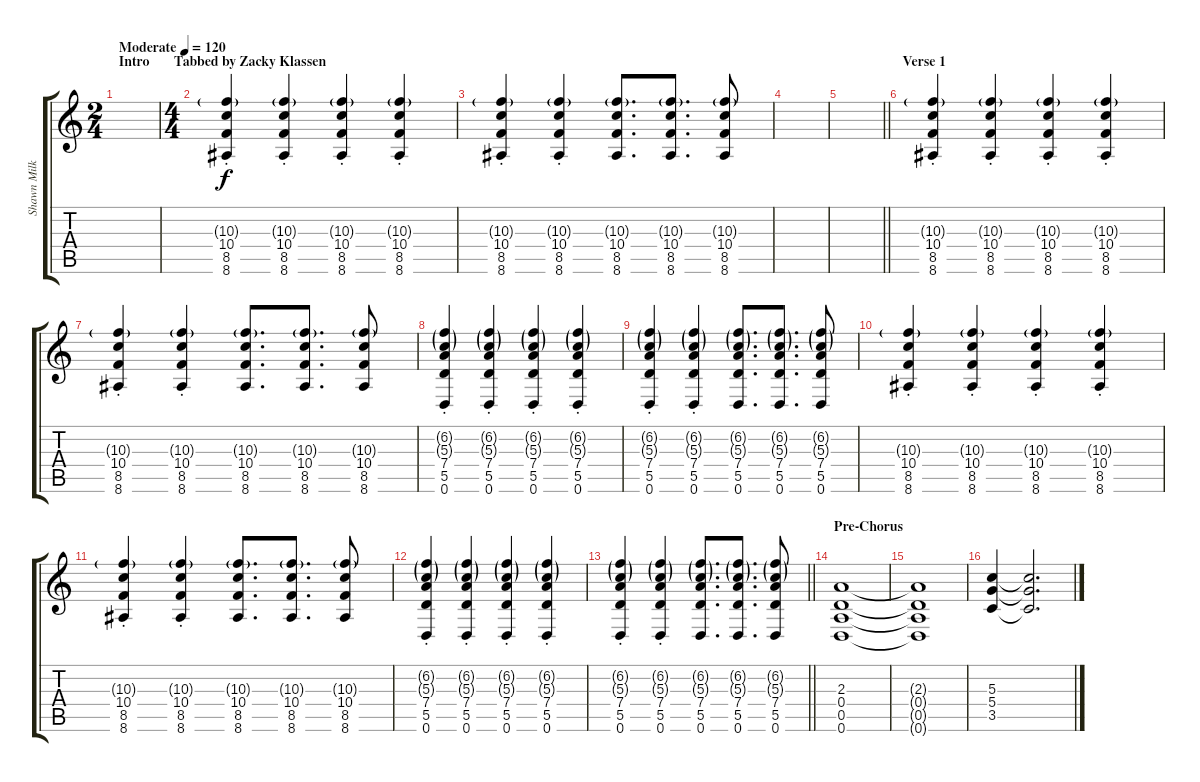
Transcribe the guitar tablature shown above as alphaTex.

\track ("Shawn Milke [Guitar]" "Shawn Milk") {instrument distortionguitar}
\staff {score tabs}
\tuning (E4 B3 G3 D3 A2 D2) {hide}
\ts (2 4)
\section ("" "Intro       Tabbed by Zacky Klassen")
\tempo (120 "Moderate")
\clef g2
\ks c
|
\ts (4 4)
(10.3{g st} 10.4{st} 8.5{st} 8.6{st}).4 (10.3{g st} 10.4{st} 8.5{st} 8.6{st}).4 (10.3{g st} 10.4{st} 8.5{st} 8.6{st}).4 (10.3{g st} 10.4{st} 8.5{st} 8.6{st}).4 |
(10.3{g st} 10.4{st} 8.5{st} 8.6{st}).4 (10.3{g st} 10.4{st} 8.5{st} 8.6{st}).4 (10.3{g} 10.4 8.5 8.6).8{d} (10.3{g} 10.4 8.5 8.6).8{d} (10.3{g} 10.4 8.5 8.6).8 |
|
\barLineRight lightlight
|
\section ("" "Verse 1")
(10.3{g st} 10.4{st} 8.5{st} 8.6{st}).4{balance 0} (10.3{g st} 10.4{st} 8.5{st} 8.6{st}).4 (10.3{g st} 10.4{st} 8.5{st} 8.6{st}).4 (10.3{g st} 10.4{st} 8.5{st} 8.6{st}).4 |
(10.3{g st} 10.4{st} 8.5{st} 8.6{st}).4 (10.3{g st} 10.4{st} 8.5{st} 8.6{st}).4 (10.3{g} 10.4 8.5 8.6).8{d} (10.3{g} 10.4 8.5 8.6).8{d} (10.3{g} 10.4 8.5 8.6).8 |
(6.2{g st} 5.3{g st} 7.4{st} 5.5{st} 0.6{st}).4 (6.2{g st} 5.3{g st} 7.4{st} 5.5{st} 0.6{st}).4 (6.2{g st} 5.3{g st} 7.4{st} 5.5{st} 0.6{st}).4 (6.2{g st} 5.3{g st} 7.4{st} 5.5{st} 0.6{st}).4 |
(6.2{g st} 5.3{g st} 7.4{st} 5.5{st} 0.6{st}).4 (6.2{g st} 5.3{g st} 7.4{st} 5.5{st} 0.6{st}).4 (6.2{g} 5.3{g} 7.4 5.5 0.6).8{d} (6.2{g} 5.3{g} 7.4 5.5 0.6).8{d} (6.2{g} 5.3{g} 7.4 5.5 0.6).8 |
(10.3{g st} 10.4{st} 8.5{st} 8.6{st}).4 (10.3{g st} 10.4{st} 8.5{st} 8.6{st}).4 (10.3{g st} 10.4{st} 8.5{st} 8.6{st}).4 (10.3{g st} 10.4{st} 8.5{st} 8.6{st}).4 |
(10.3{g st} 10.4{st} 8.5{st} 8.6{st}).4 (10.3{g st} 10.4{st} 8.5{st} 8.6{st}).4 (10.3{g} 10.4 8.5 8.6).8{d} (10.3{g} 10.4 8.5 8.6).8{d} (10.3{g} 10.4 8.5 8.6).8 |
(6.2{g st} 5.3{g st} 7.4{st} 5.5{st} 0.6{st}).4 (6.2{g st} 5.3{g st} 7.4{st} 5.5{st} 0.6{st}).4 (6.2{g st} 5.3{g st} 7.4{st} 5.5{st} 0.6{st}).4 (6.2{g st} 5.3{g st} 7.4{st} 5.5{st} 0.6{st}).4 |
\barLineRight lightlight
(6.2{g st} 5.3{g st} 7.4{st} 5.5{st} 0.6{st}).4 (6.2{g st} 5.3{g st} 7.4{st} 5.5{st} 0.6{st}).4 (6.2{g} 5.3{g} 7.4 5.5 0.6).8{d} (6.2{g} 5.3{g} 7.4 5.5 0.6).8{d} (6.2{g} 5.3{g} 7.4 5.5 0.6).8 |
\section ("" "Pre-Chorus")
(2.3 0.4 0.5 0.6).1{dy f volume 5 balance 8} |
(2.3{t} 0.4{t} 0.5{t} 0.6{t}).1 |
(5.3 5.4 3.5).4{volume 12} (5.3{t} 5.4{t} 3.5{t}).2{d volume 9}
